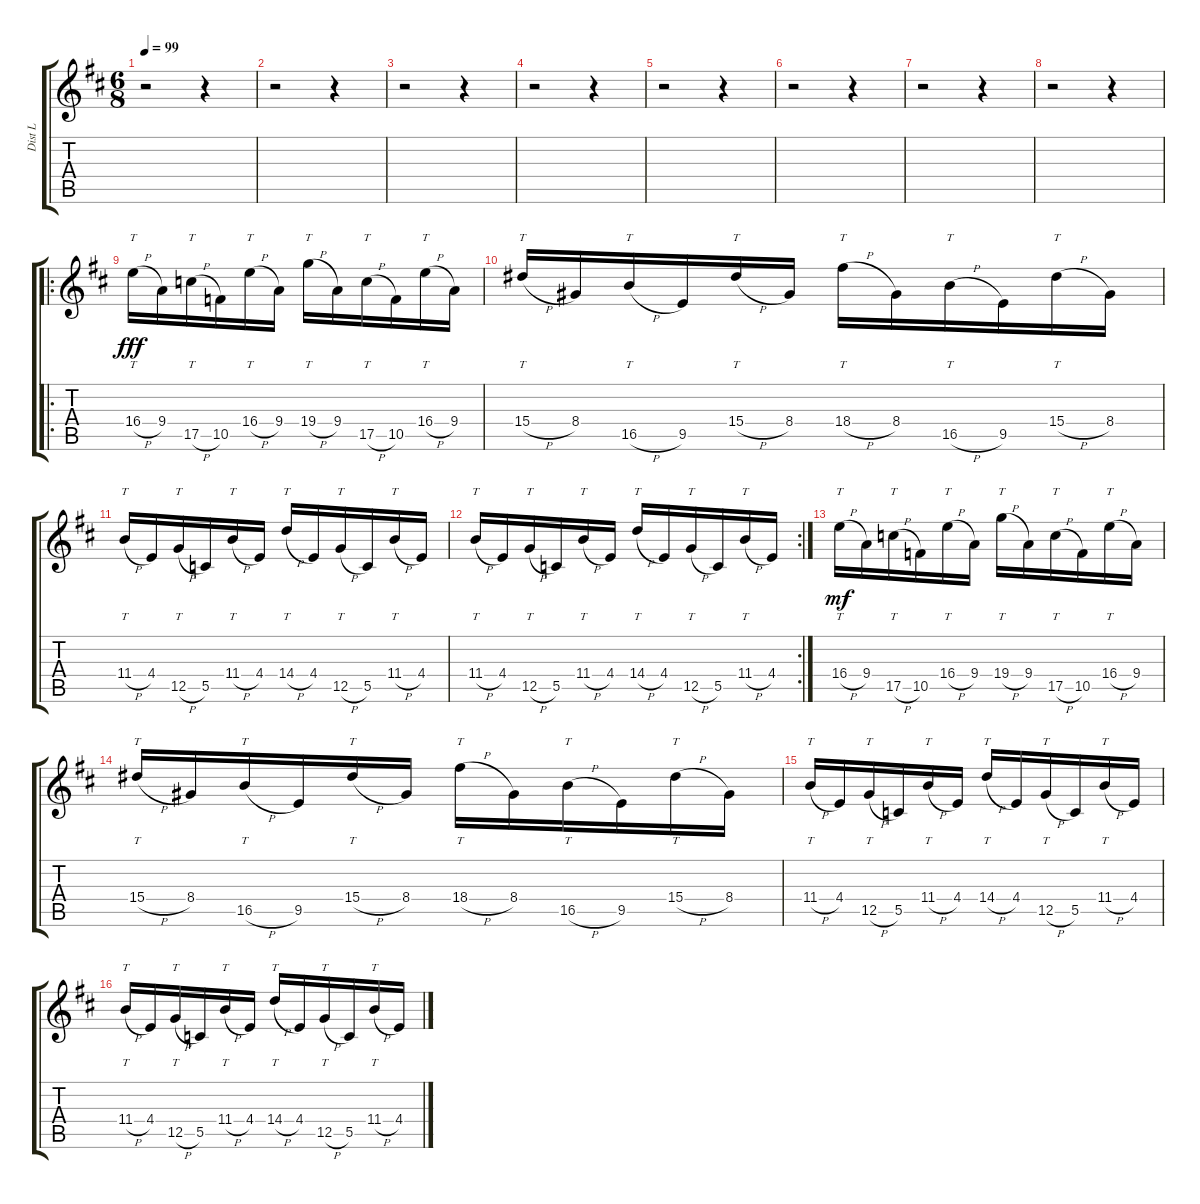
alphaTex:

\track ("Dist L" "Dist L") {instrument distortionguitar}
\staff {score tabs}
\tuning (D4 A3 F3 C3 G2 C2) {hide}
\ts (6 8)
\tempo 99
\clef g2
\ks d
r.2{dy fff instrument distortionguitar} r.4 |
r.2 r.4 |
r.2 r.4 |
r.2 r.4 |
r.2 r.4 |
r.2 r.4 |
r.2 r.4 |
r.2 r.4 |
\ro
16.4{h}.16{tt} 9.4.16 17.5{h}.16{tt} 10.5.16 16.4{h}.16{tt} 9.4.16 19.4{h}.16{tt} 9.4.16 17.5{h}.16{tt} 10.5.16 16.4{h}.16{tt} 9.4.16 |
15.4{h}.16{tt} 8.4.16 16.5{h}.16{tt} 9.5.16 15.4{h}.16{tt} 8.4.16 18.4{h}.16{tt} 8.4.16 16.5{h}.16{tt} 9.5.16 15.4{h}.16{tt} 8.4.16 |
11.4{h}.16{tt} 4.4.16 12.5{h}.16{tt} 5.5.16 11.4{h}.16{tt} 4.4.16 14.4{h}.16{tt} 4.4.16 12.5{h}.16{tt} 5.5.16 11.4{h}.16{tt} 4.4.16 |
\rc 2
11.4{h}.16{tt} 4.4.16 12.5{h}.16{tt} 5.5.16 11.4{h}.16{tt} 4.4.16 14.4{h}.16{tt} 4.4.16 12.5{h}.16{tt} 5.5.16 11.4{h}.16{tt} 4.4.16 |
16.4{h}.16{tt dy mf} 9.4.16 17.5{h}.16{tt} 10.5.16 16.4{h}.16{tt} 9.4.16 19.4{h}.16{tt} 9.4.16 17.5{h}.16{tt} 10.5.16 16.4{h}.16{tt} 9.4.16 |
15.4{h}.16{tt} 8.4.16 16.5{h}.16{tt} 9.5.16 15.4{h}.16{tt} 8.4.16 18.4{h}.16{tt} 8.4.16 16.5{h}.16{tt} 9.5.16 15.4{h}.16{tt} 8.4.16 |
11.4{h}.16{tt} 4.4.16 12.5{h}.16{tt} 5.5.16 11.4{h}.16{tt} 4.4.16 14.4{h}.16{tt} 4.4.16 12.5{h}.16{tt} 5.5.16 11.4{h}.16{tt} 4.4.16 |
11.4{h}.16{tt} 4.4.16 12.5{h}.16{tt} 5.5.16 11.4{h}.16{tt} 4.4.16 14.4{h}.16{tt} 4.4.16 12.5{h}.16{tt} 5.5.16 11.4{h}.16{tt} 4.4.16
